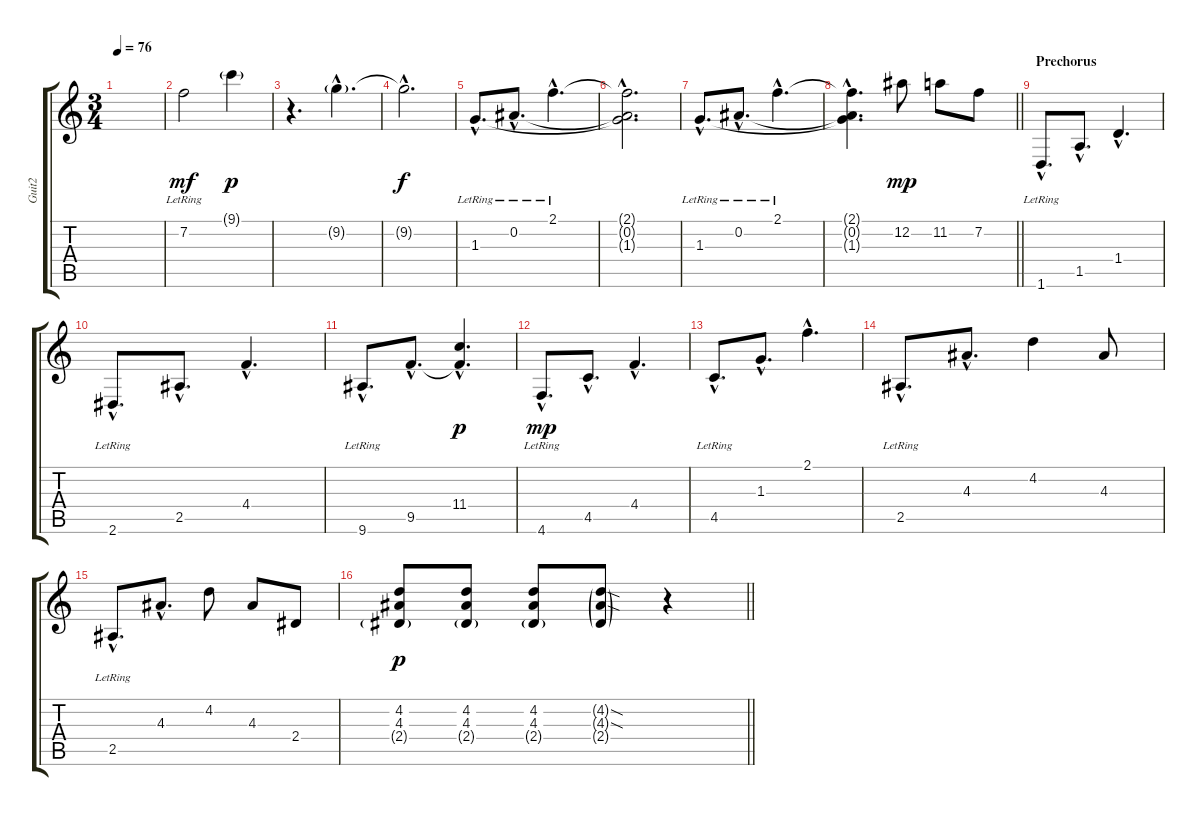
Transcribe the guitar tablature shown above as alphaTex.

\track ("Guit2" "Guit2") {instrument electricguitarjazz}
\staff {score tabs}
\tuning (Eb4 Bb3 Gb3 Db3 Ab2 Db2) {hide}
\ts (3 4)
\tempo 76
\clef g2
\ks c
|
7.2{lr}.2{dy mf} 9.1{g}.4{dy p} |
r.4{d} 9.2{g hac}.4{d} |
9.2{hac t}.2{d dy f} |
1.3{hac lr}.8{d} 0.2{hac lr}.8{d} 2.1{hac lr}.4{d} |
(2.1{hac t} 0.2{hac t} 1.3{hac t}).2{d} |
1.3{hac lr}.8{d} 0.2{hac lr}.8{d} 2.1{hac lr}.4{d} |
\barLineRight lightlight
(2.1{hac t} 0.2{hac t} 1.3{hac t}).4{d} 12.2.8{dy mp} 11.2.8 7.2.8 |
\section ("" "Prechorus")
1.6{hac lr}.8{d instrument overdrivenguitar} 1.5{hac}.8{d} 1.4{hac}.4{d} |
2.6{hac lr}.8{d} 2.5{hac}.8{d} 4.4{hac}.4{d} |
9.6{hac lr}.8{d} 9.5{hac}.8{d} (11.4{hac} 9.5{hac t}).4{d dy p} |
4.6{hac lr}.8{d dy mp} 4.5{hac}.8{d} 4.4{hac}.4{d} |
4.5{hac lr}.8{d} 1.3{hac}.8{d} 2.1{hac}.4{d} |
2.5{hac lr}.8{d} 4.3{hac}.8{d} 4.2.4 4.3.8 |
2.5{hac lr}.8{d} 4.3{hac}.8{d} 4.2.8 4.3.8 2.4.8 |
\barLineRight lightlight
(4.2 4.3 2.4{g}).8{dy p} (4.2 4.3 2.4{g}).8 (4.2 4.3 2.4{g}).8 (4.2{sod g} 4.3{sod g} 2.4{g}).8 r.4
